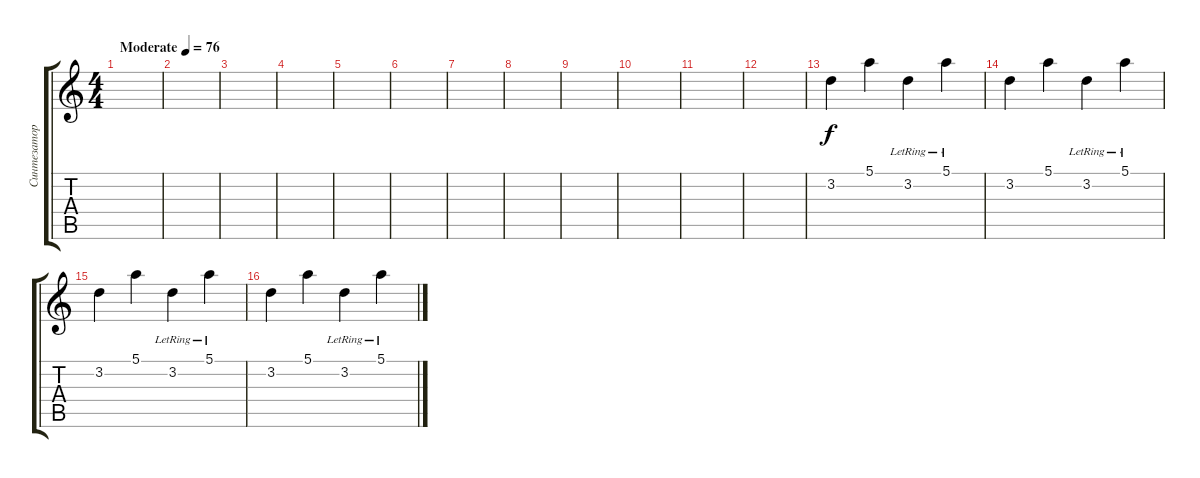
\track ("Синтезатор" "Синтезатор") {instrument acousticguitarnylon}
\staff {score tabs}
\tuning (E4 B3 G3 D3 A2 E2) {hide}
\ts (4 4)
\tempo (76 "Moderate")
\clef g2
\ks c
|
|
|
|
|
|
|
|
|
|
|
|
3.2.4 5.1.4 3.2{lr}.4 5.1{lr}.4 |
3.2.4 5.1.4 3.2{lr}.4 5.1{lr}.4 |
3.2.4 5.1.4 3.2{lr}.4 5.1{lr}.4 |
3.2.4 5.1.4 3.2{lr}.4 5.1{lr}.4
